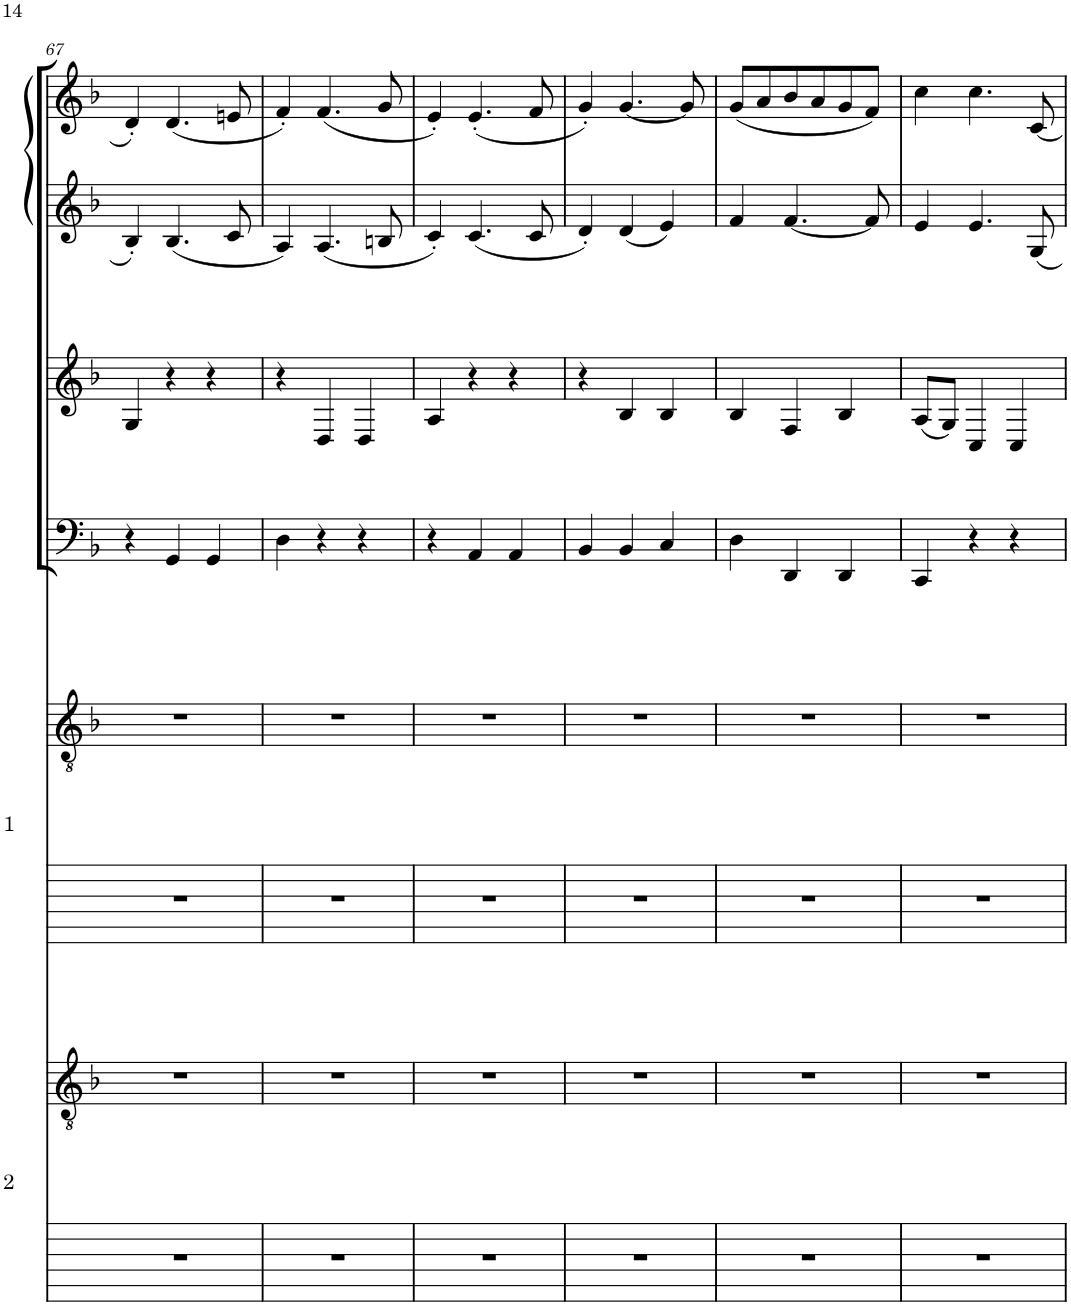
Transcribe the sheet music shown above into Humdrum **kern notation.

**kern	**kern	**kern	**kern	**kern	**kern	**kern	**kern
*part6	*part6	*part5	*part5	*part4	*part3	*part2	*part1
*staff8	*staff7	*staff6	*staff5	*staff4	*staff3	*staff2	*staff1
*I"2	*	*I"1	*	*I"Basso  e Continuo	*I"Viola	*I"Violino 2	*I"Violino 1
*	*	*	*	*	*I'Vla	*I'Vln	*I'Vln
!!LO:PB:g=z
*	*clefGv2	*	*clefGv2	*clefF4	*clefG2	*clefG2	*clefG2
*k[b-]	*k[b-]	*k[b-]	*k[b-]	*k[b-]	*k[b-]	*k[b-]	*k[b-]
*M3/4	*M3/4	*M3/4	*M3/4	*M3/4	*M3/4	*M3/4	*M3/4
=67	=67	=67	=67	=67	=67	=67	=67
2.r	2.r	2.r	2.r	4r	4G/	4B-'/	4d'/
.	.	.	.	4GG/	4r	(4.B-/	(4.d/
.	.	.	.	4GG/	4r	.	.
.	.	.	.	.	.	8c/	8en/
=68	=68	=68	=68	=68	=68	=68	=68
2.r	2.r	2.r	2.r	4D\	4r	4A/)	4f'/)
.	.	.	.	4r	4D/	(4.A/	(4.f/
.	.	.	.	4r	4D/	.	.
.	.	.	.	.	.	8Bn/	8g/
=69	=69	=69	=69	=69	=69	=69	=69
2.r	2.r	2.r	2.r	4r	4A/	4c'/)	4e'/)
.	.	.	.	4AA/	4r	(4.c/	(4.e'/
.	.	.	.	4AA/	4r	.	.
.	.	.	.	.	.	8c/	8f/
=70	=70	=70	=70	=70	=70	=70	=70
2.r	2.r	2.r	2.r	4BB-/	4r	4d'/)	4g'/)
.	.	.	.	4BB-/	4B-/	(4d/	[4.g/
.	.	.	.	4C/	4B-/	4e/)	.
.	.	.	.	.	.	.	8g/]
=71	=71	=71	=71	=71	=71	=71	=71
2.r	2.r	2.r	2.r	4D\	4B-/	4f/	(8g/L
.	.	.	.	.	.	.	8a/
.	.	.	.	4DD/	4F/	[4.f/	8b-/
.	.	.	.	.	.	.	8a/
.	.	.	.	4DD/	4B-/	.	8g/
.	.	.	.	.	.	8f/]	8f/J)
=72	=72	=72	=72	=72	=72	=72	=72
2.r	2.r	2.r	2.r	4CC/	(8A/L	4e/	4cc\
.	.	.	.	.	8G/J)	.	.
.	.	.	.	4r	4C/	4.e/	4.cc\
.	.	.	.	4r	4C/	.	.
.	.	.	.	.	.	8G/	[8c/
=	=	=	=	=	=	=	=
*-	*-	*-	*-	*-	*-	*-	*-
